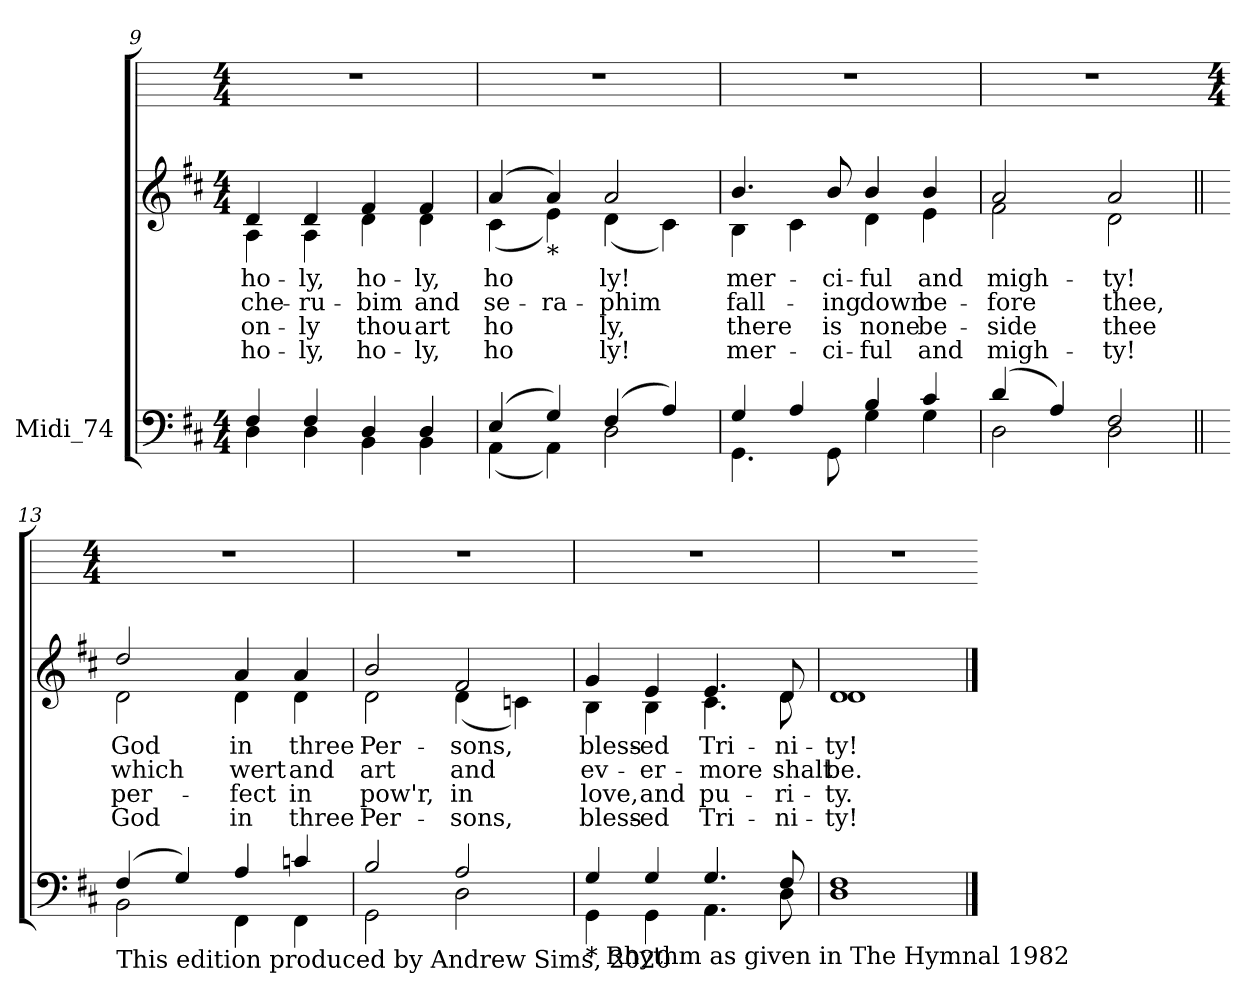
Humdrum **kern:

**kern	**kern	**text	**text	**text	**text	**kern
*part3	*part2	*part2	*part2	*part2	*part2	*part1
*staff3	*staff2	*staff2	*staff2	*staff2	*staff2	*staff1
*I"Midi_74	*	*	*	*	*	*
!!LO:LB:g=z
*clefF4	*clefG2	*	*	*	*	*
*k[f#c#]	*k[f#c#]	*	*	*	*	*
*D:	*D:	*	*	*	*	*
*M4/4	*M4/4	*	*	*	*	*M4/4
=9	=9	=9	=9	=9	=9	=9
*^	*	*	*	*	*	*
!	!	!	!LO:LY:b	!LO:LY:b	!LO:LY:b	!LO:LY:b	!
*	*	*^	*	*	*	*	*
4F#/	4D\	4d/	4A\	ho-	-che-	-on-	-ho-	1r
!	!	!	!	!LO:LY:b	!LO:LY:b	!LO:LY:b	!LO:LY:b	!
4F#/	4D\	4d/	4A\	-ly,	ru-	-ly	ly,	.
!	!	!	!	!LO:LY:b	!LO:LY:b	!LO:LY:b	!LO:LY:b	!
4D/	4BB\	4f#/	4d\	ho-	-bim	thou	ho-	.
!	!	!	!	!LO:LY:b	!LO:LY:b	!LO:LY:b	!LO:LY:b	!
4D/	4BB\	4f#/	4d\	-ly,	and	art	ly,	.
=10	=10	=10	=10	=10	=10	=10	=10	=10
!	!	!	!	!LO:LY:b	!LO:LY:b	!LO:LY:b	!LO:LY:b	!
(>4E/	(<4AA\	(>4a/	(<4c#\	ho	se-	-ho	ho	1r
!	!	!LO:TX:b:t=*	!	!	!	!	!	!
!	!	!	!	!	!LO:LY:b	!	!	!
4G/)	4AA\)	4a/)	4e\)	.	ra-	.	.	.
!	!	!	!	!LO:LY:b	!LO:LY:b	!LO:LY:b	!LO:LY:b	!
(>4F#/	2D\	2a/	(<4d\	-ly!	phim	ly,	ly!	.
4A/)	.	.	4c#\)	.	.	.	.	.
=11	=11	=11	=11	=11	=11	=11	=11	=11
!	!	!	!	!LO:LY:b	!LO:LY:b	!LO:LY:b	!LO:LY:b	!
4G/	4.GG\	4.b/	4B\	mer-	-fall-	-there	mer-	1r
4A/	.	.	4c#\	.	.	.	.	.
!	!	!	!	!LO:LY:b	!LO:LY:b	!LO:LY:b	!LO:LY:b	!
.	8GG\	8b/	.	-ci-	-ing	is	ci-	.
!	!	!	!	!LO:LY:b	!LO:LY:b	!LO:LY:b	!LO:LY:b	!
4B/	4G\	4b/	4d\	-ful	down	none	ful	.
!	!	!	!	!LO:LY:b	!LO:LY:b	!LO:LY:b	!LO:LY:b	!
4c#/	4G\	4b/	4e\	and	be-	-be-	-and	.
=12	=12	=12	=12	=12	=12	=12	=12	=12
!	!	!	!	!LO:LY:b	!LO:LY:b	!LO:LY:b	!LO:LY:b	!
(>4d/	2D\	2a/	2f#\	migh-	-fore	side	migh-	1r
4A/)	.	.	.	.	.	.	.	.
!	!	!	!	!LO:LY:b	!LO:LY:b	!LO:LY:b	!LO:LY:b	!
2F#/	2D\	2a/	2d\	-ty!	thee,	thee	ty!	.
!!LO:LB:g=z
=13||	=13||	=13||	=13||	=13	=13	=13	=13	=13
*	*	*	*	*	*	*	*	*M4/4
!LO:TX:b:t=This edition produced by Andrew Sims, 2020	!	!	!	!	!	!	!	!
!	!	!	!	!LO:LY:b	!LO:LY:b	!LO:LY:b	!LO:LY:b	!
(>4F#/	2BB\	2dd/	2d\	God	which	per-	-God	1r
4G/)	.	.	.	.	.	.	.	.
!	!	!	!	!LO:LY:b	!LO:LY:b	!LO:LY:b	!LO:LY:b	!
4A/	4FF#\	4a/	4d\	in	wert	fect	in	.
!	!	!	!	!LO:LY:b	!LO:LY:b	!LO:LY:b	!LO:LY:b	!
4cn/	4FF#\	4a/	4d\	three	and	in	three	.
=14	=14	=14	=14	=14	=14	=14	=14	=14
!	!	!	!	!LO:LY:b	!LO:LY:b	!LO:LY:b	!LO:LY:b	!
2B/	2GG\	2b/	2d\	Per-	-art	pow'r,	Per-	1r
!	!	!	!	!LO:LY:b	!LO:LY:b	!LO:LY:b	!LO:LY:b	!
2A/	2D\	2f#/	(<4d\	-sons,	and	in	sons,	.
.	.	.	4cn\)	.	.	.	.	.
=15	=15	=15	=15	=15	=15	=15	=15	=15
!LO:TX:b:t=* Rhythm as given in The Hymnal 1982	!	!	!	!	!	!	!	!
!	!	!	!	!LO:LY:b	!LO:LY:b	!LO:LY:b	!LO:LY:b	!
4G/	4GG\	4g/	4B\	bless-	-ev-	-love,	bless-	1r
!	!	!	!	!LO:LY:b	!LO:LY:b	!LO:LY:b	!LO:LY:b	!
4G/	4GG\	4e/	4B\	-ed	er-	-and	ed	.
!	!	!	!	!LO:LY:b	!LO:LY:b	!LO:LY:b	!LO:LY:b	!
4.G/	4.AA\	4.e/	4.c#\	Tri-	-more	pu-	-Tri-	.
!	!	!	!	!LO:LY:b	!LO:LY:b	!LO:LY:b	!LO:LY:b	!
8F#/	8D\	8d/	8d\	-ni-	-shalt	ri-	-ni-	.
=16	=16	=16	=16	=16	=16	=16	=16	=16
!	!	!	!	!LO:LY:b	!LO:LY:b	!LO:LY:b	!LO:LY:b	!
1F#/	1D\	1d/	1d\	-ty!	be.	ty.	ty!	1r
*v	*v	*	*	*	*	*	*	*
*	*v	*v	*	*	*	*	*
==	==	=	=	=	=	=
*-	*-	*-	*-	*-	*-	*-
